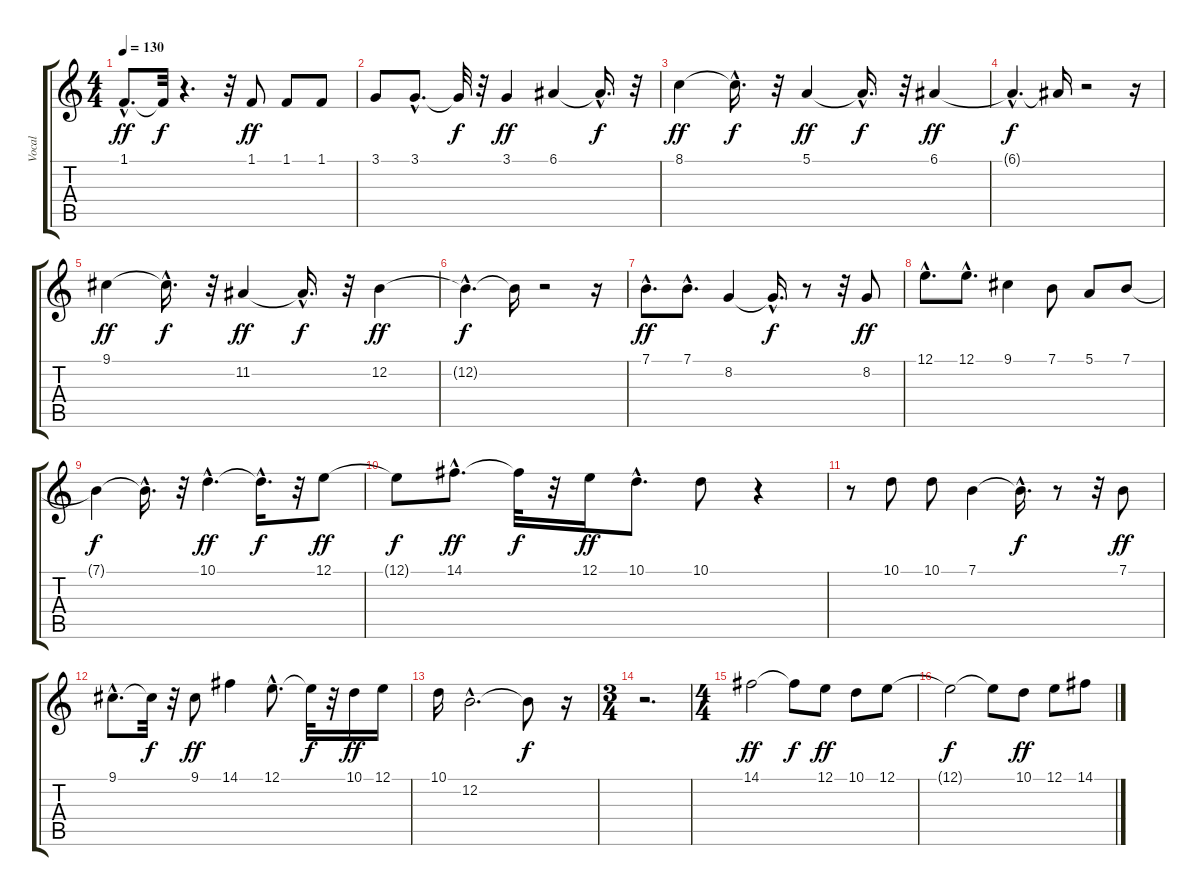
\track ("Vocal" "Vocal") {instrument voiceoohs}
\staff {score tabs}
\tuning (E4 B3 G3 D3 A2 E2) {hide}
\ts (4 4)
\tempo 130
\clef g2
\ks c
1.1{hac}.8{d dy ff} 1.1{t}.32{dy f} r.4{d} r.32 1.1.8{dy ff} 1.1.8 1.1.8 |
3.1.8 3.1{hac}.8{d} 3.1{t}.32{dy f} r.32 3.1.4{dy ff} 6.1.4 6.1{hac t}.16{d dy f} r.32 |
8.1.4{dy ff} 8.1{hac t}.16{d dy f} r.32 5.1.4{dy ff} 5.1{hac t}.16{d dy f} r.32 6.1.4{dy ff} |
6.1{hac t}.4{d dy f} 6.1{t}.16 r.2 r.16 |
9.1.4{dy ff} 9.1{hac t}.16{d dy f} r.32 11.2.4{dy ff} 11.2{hac t}.16{d dy f} r.32 12.2.4{dy ff} |
12.2{hac t}.4{d dy f} 12.2{t}.16 r.2 r.16 |
7.1{hac}.8{d dy ff} 7.1{hac}.8{d} 8.2.4 8.2{hac t}.16{d dy f} r.8 r.32 8.2.8{dy ff} |
12.1{hac}.8{d} 12.1{hac}.8{d} 9.1.4 7.1.8 5.1.8 7.1.8 |
7.1{t}.4{dy f} 7.1{hac t}.16{d} r.32 10.1{hac}.4{d dy ff} 10.1{hac t}.16{d dy f} r.32 12.1.8{dy ff} |
12.1{t}.8{dy f} 14.1{hac}.8{d dy ff} 14.1{t}.32{dy f} r.32 12.1.16{dy ff} 10.1{hac}.8{d} 10.1.8 r.4 |
r.8 10.1.8 10.1.8 7.1.4 7.1{hac t}.16{d dy f} r.8 r.32 7.1.8{dy ff} |
9.1{hac}.8{d} 9.1{t}.32{dy f} r.32 9.1.8{dy ff} 14.1.4 12.1{hac}.8{d} 12.1{t}.32{dy f} r.32 10.1.16{dy ff} 12.1.16 |
10.1.16 12.2{hac}.2{d} 12.2{t}.8{dy f} r.16 |
\ts (3 4)
r.2{d} |
\ts (4 4)
14.1.2{dy ff} 14.1{t}.8{dy f} 12.1.8{dy ff} 10.1.8 12.1.8 |
12.1{t}.2{dy f} 12.1{t}.8 10.1.8{dy ff} 12.1.8 14.1.8
